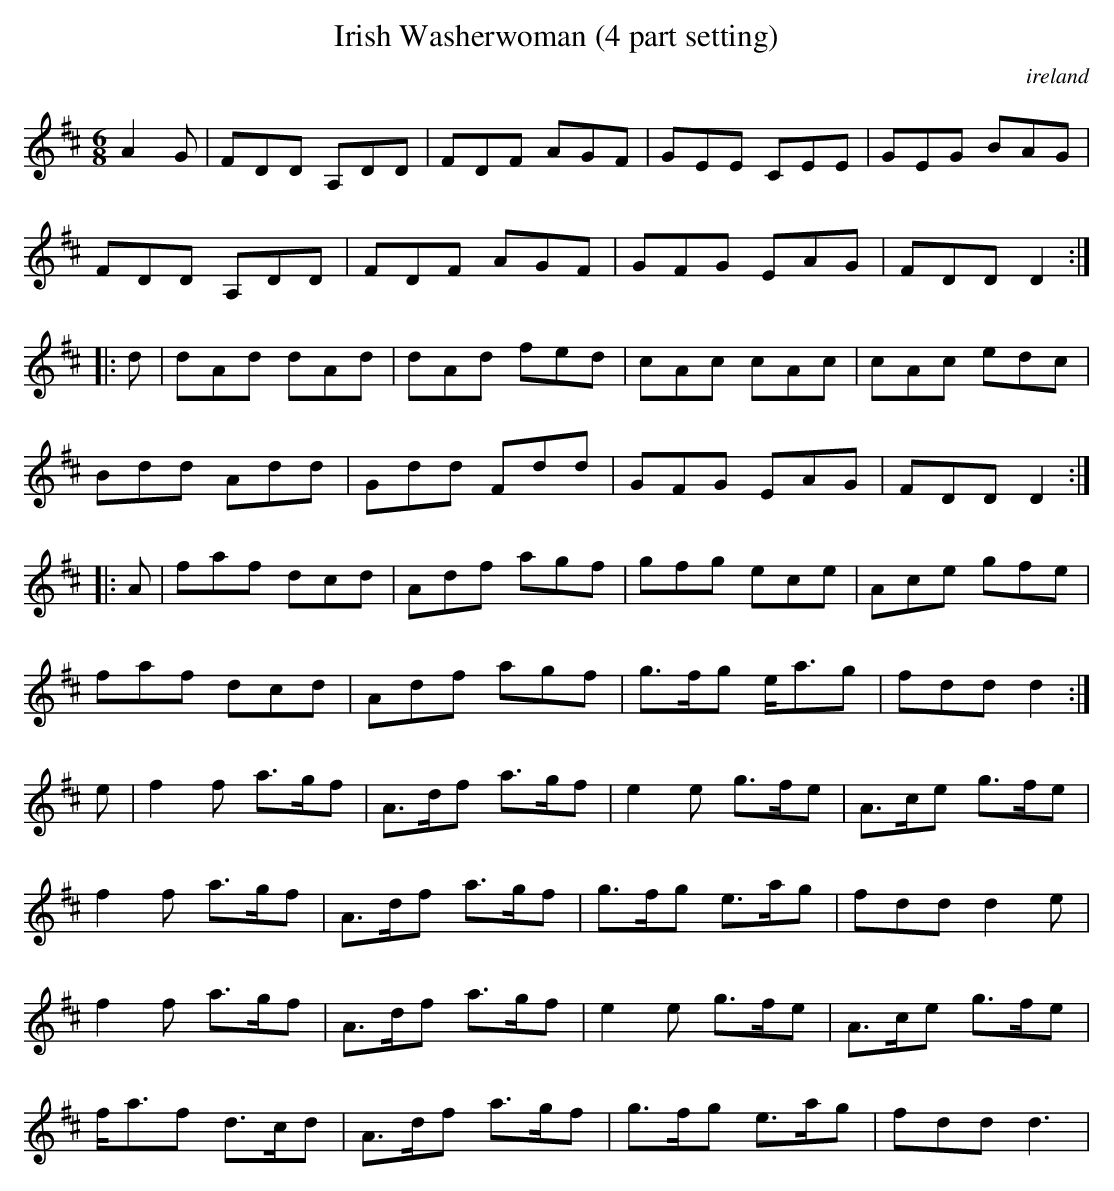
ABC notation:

X:1
T:Irish Washerwoman (4 part setting)
O:ireland
M:6/8
L:1/8
K:D
A2G|FDD A,DD|FDF AGF|GEE CEE|GEG BAG|
FDD A,DD|FDF AGF|GFG EAG|FDD D2:|
|:d|dAd dAd|dAd fed|cAc cAc|cAc edc|
Bdd Add|Gdd Fdd|GFG EAG|FDD D2:|
|:A|faf dcd|Adf agf|gfg ece|Ace gfe|
faf dcd|Adf agf|g>fg e<ag|fdd d2:|
e|f2f a>gf|A>df a>gf|e2e g>fe|A>ce g>fe|
f2f a>gf|A>df a>gf|g>fg e>ag|fdd d2e|
f2f a>gf|A>df a>gf|e2e g>fe|A>ce g>fe|
f<af d>cd|A>df a>gf|g>fg e>ag|fdd d3|
